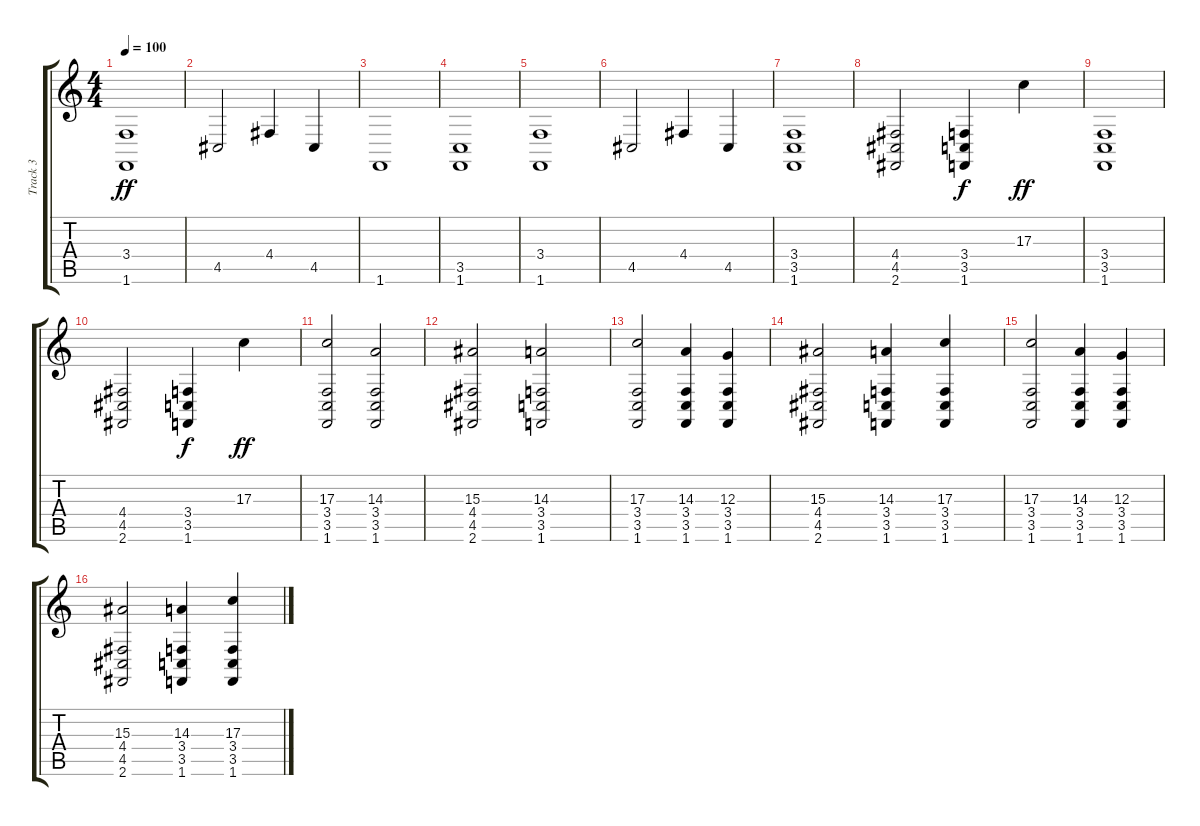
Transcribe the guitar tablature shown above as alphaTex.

\track ("Track 3" "Track 3") {instrument stringensemble1}
\staff {score tabs}
\tuning (E4 B3 G3 D3 A2 E2) {hide}
\ts (4 4)
\tempo 100
\clef g2
\ks c
(3.4 1.6).1{dy ff} |
4.5.2 4.4.4 4.5.4 |
1.6.1 |
(3.5 1.6).1 |
(3.4 1.6).1 |
4.5.2 4.4.4 4.5.4 |
(3.4 3.5 1.6).1 |
(4.4 4.5 2.6).2 (3.4 3.5 1.6).4{dy f} 17.3.4{dy ff} |
(3.4 3.5 1.6).1 |
(4.4 4.5 2.6).2 (3.4 3.5 1.6).4{dy f} 17.3.4{dy ff} |
(17.3 3.4 3.5 1.6).2 (14.3 3.4 3.5 1.6).2 |
(15.3 4.4 4.5 2.6).2 (14.3 3.4 3.5 1.6).2 |
(17.3 3.4 3.5 1.6).2 (14.3 3.4 3.5 1.6).4 (12.3 3.4 3.5 1.6).4 |
(15.3 4.4 4.5 2.6).2 (14.3 3.4 3.5 1.6).4 (17.3 3.4 3.5 1.6).4 |
(17.3 3.4 3.5 1.6).2 (14.3 3.4 3.5 1.6).4 (12.3 3.4 3.5 1.6).4 |
(15.3 4.4 4.5 2.6).2 (14.3 3.4 3.5 1.6).4 (17.3 3.4 3.5 1.6).4
